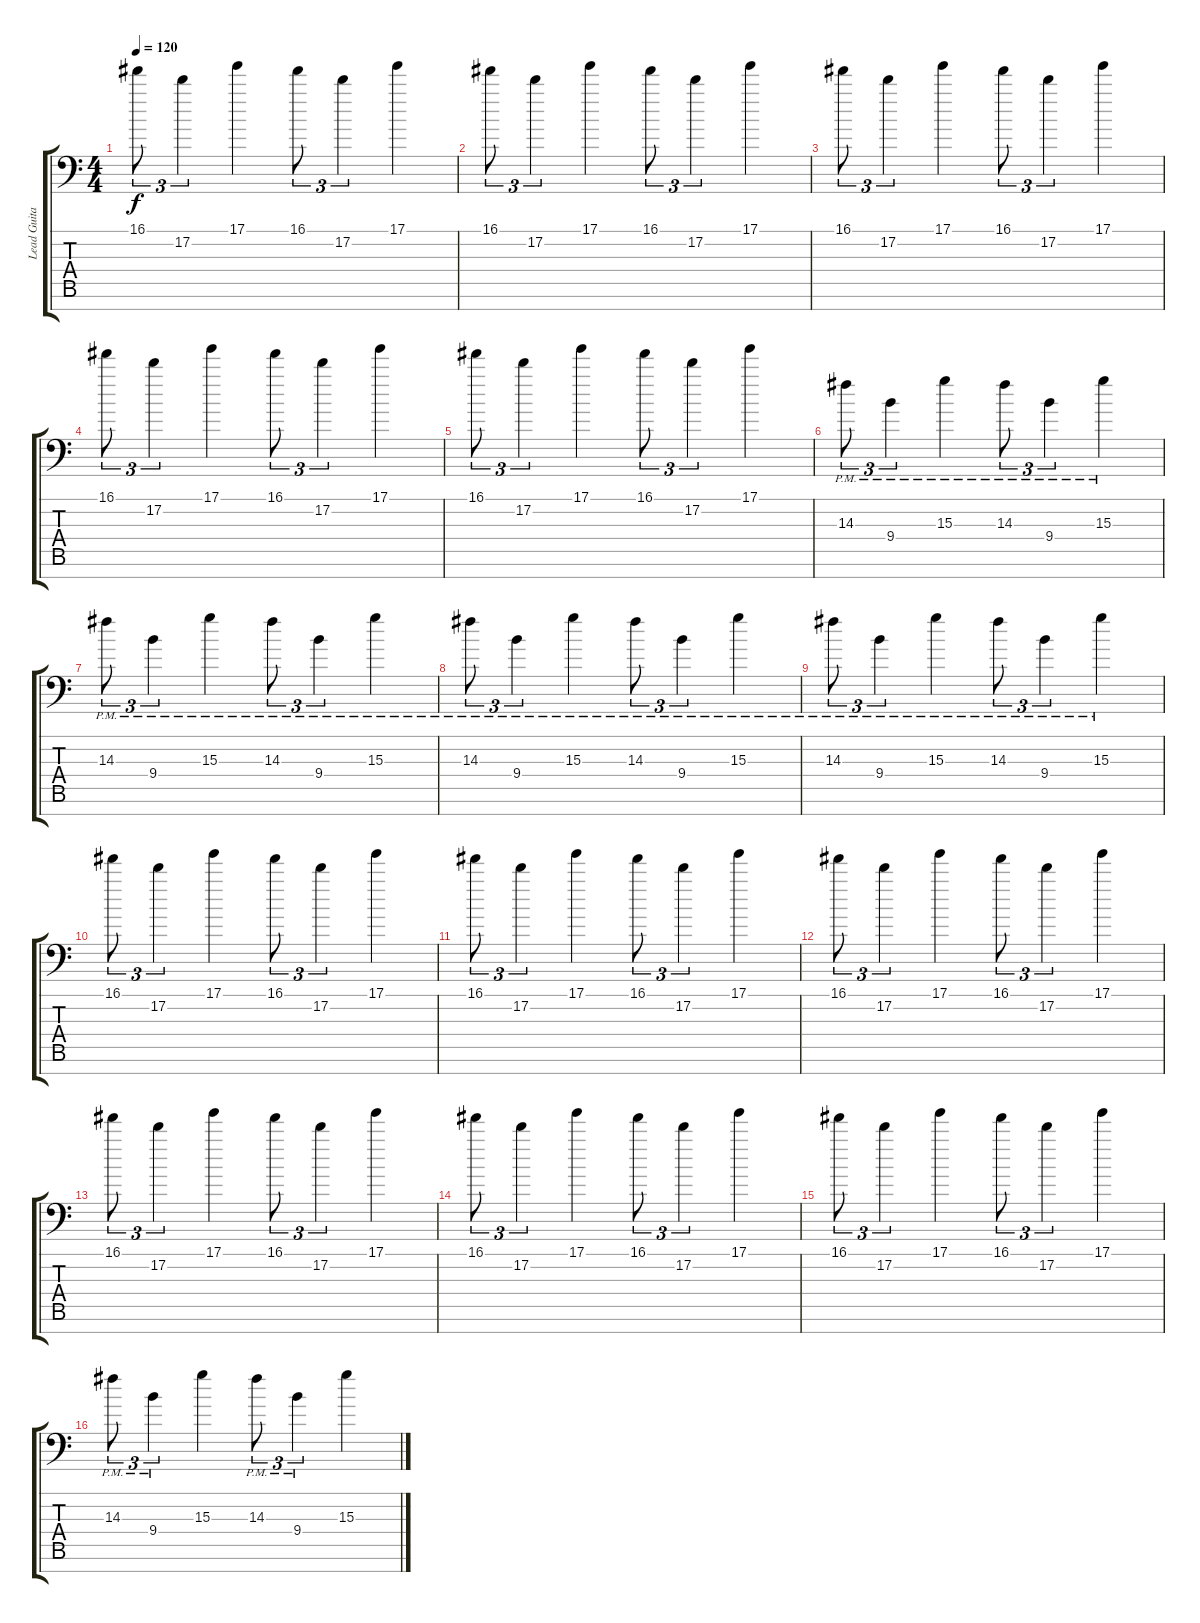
\track ("Lead Guitar #1" "Lead Guita") {instrument overdrivenguitar}
\staff {score tabs}
\tuning (D4 A3 E3 D3 A2 E2 A1) {hide}
\ts (4 4)
\tempo 120
\clef f4
\ks c
16.1.8{tu (3 2) dy f} 17.2.4{tu (3 2)} 17.1.4 16.1.8{tu (3 2)} 17.2.4{tu (3 2)} 17.1.4 |
16.1.8{tu (3 2)} 17.2.4{tu (3 2)} 17.1.4 16.1.8{tu (3 2)} 17.2.4{tu (3 2)} 17.1.4 |
16.1.8{tu (3 2)} 17.2.4{tu (3 2)} 17.1.4 16.1.8{tu (3 2)} 17.2.4{tu (3 2)} 17.1.4 |
16.1.8{tu (3 2)} 17.2.4{tu (3 2)} 17.1.4 16.1.8{tu (3 2)} 17.2.4{tu (3 2)} 17.1.4 |
16.1.8{tu (3 2)} 17.2.4{tu (3 2)} 17.1.4 16.1.8{tu (3 2)} 17.2.4{tu (3 2)} 17.1.4 |
14.3{pm}.8{tu (3 2) instrument overdrivenguitar} 9.4{pm}.4{tu (3 2)} 15.3{pm}.4 14.3{pm}.8{tu (3 2)} 9.4{pm}.4{tu (3 2)} 15.3{pm}.4 |
14.3{pm}.8{tu (3 2)} 9.4{pm}.4{tu (3 2)} 15.3{pm}.4 14.3{pm}.8{tu (3 2)} 9.4{pm}.4{tu (3 2)} 15.3{pm}.4 |
14.3{pm}.8{tu (3 2)} 9.4{pm}.4{tu (3 2)} 15.3{pm}.4 14.3{pm}.8{tu (3 2)} 9.4{pm}.4{tu (3 2)} 15.3{pm}.4 |
14.3{pm}.8{tu (3 2)} 9.4{pm}.4{tu (3 2)} 15.3{pm}.4 14.3{pm}.8{tu (3 2)} 9.4{pm}.4{tu (3 2)} 15.3{pm}.4 |
16.1.8{tu (3 2) instrument acousticguitarsteel} 17.2.4{tu (3 2)} 17.1.4 16.1.8{tu (3 2)} 17.2.4{tu (3 2)} 17.1.4 |
16.1.8{tu (3 2)} 17.2.4{tu (3 2)} 17.1.4 16.1.8{tu (3 2)} 17.2.4{tu (3 2)} 17.1.4 |
16.1.8{tu (3 2)} 17.2.4{tu (3 2)} 17.1.4 16.1.8{tu (3 2)} 17.2.4{tu (3 2)} 17.1.4 |
16.1.8{tu (3 2)} 17.2.4{tu (3 2)} 17.1.4 16.1.8{tu (3 2)} 17.2.4{tu (3 2)} 17.1.4 |
16.1.8{tu (3 2)} 17.2.4{tu (3 2)} 17.1.4 16.1.8{tu (3 2)} 17.2.4{tu (3 2)} 17.1.4 |
16.1.8{tu (3 2)} 17.2.4{tu (3 2)} 17.1.4 16.1.8{tu (3 2)} 17.2.4{tu (3 2)} 17.1.4 |
\section ("" "")
14.3{pm}.8{tu (3 2) volume 12 instrument overdrivenguitar} 9.4{pm}.4{tu (3 2)} 15.3.4 14.3{pm}.8{tu (3 2)} 9.4{pm}.4{tu (3 2)} 15.3.4
